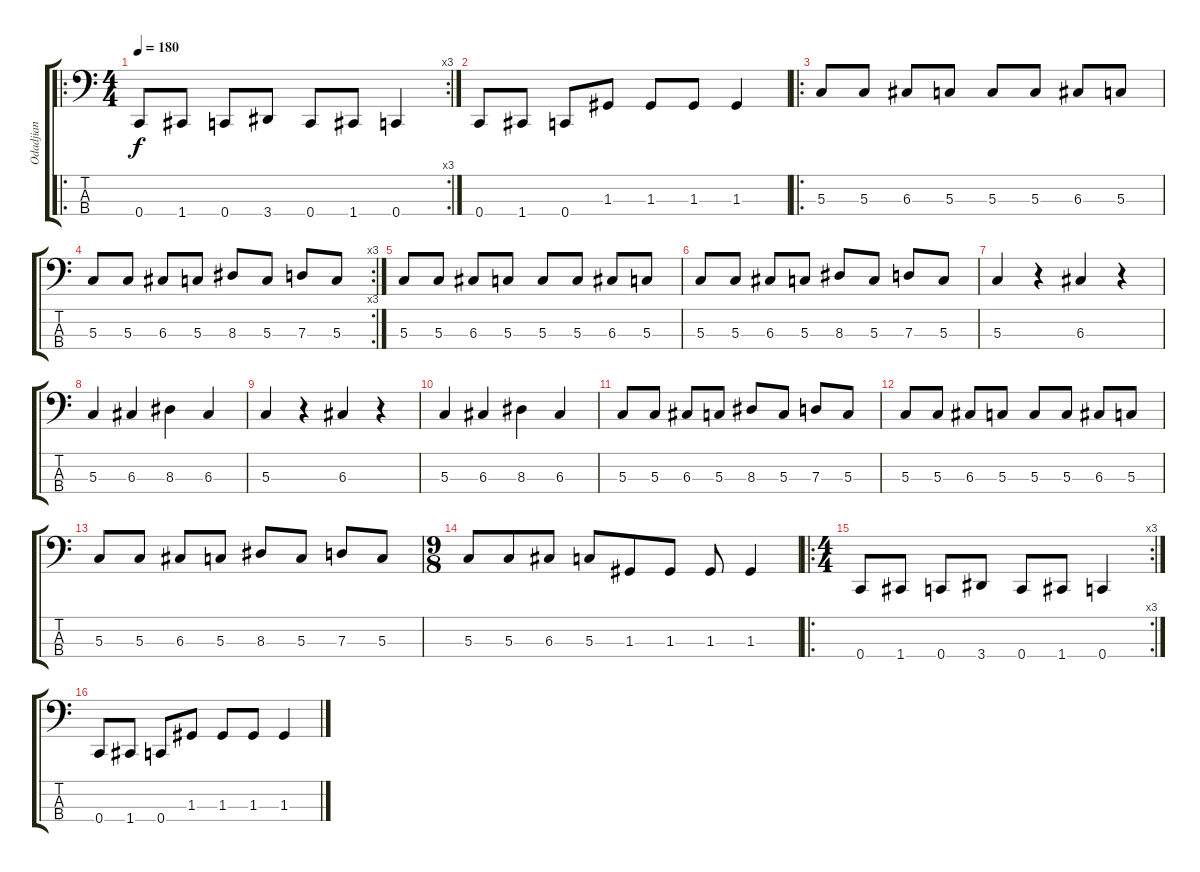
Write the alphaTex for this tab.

\track ("Odadjian" "Odadjian") {instrument electricbasspick}
\staff {score tabs}
\tuning (F2 C2 G1 C1) {hide}
\ro
\rc 3
\ts (4 4)
\tempo 180
\clef f4
\ks c
0.4.8{dy f} 1.4.8 0.4.8 3.4.8 0.4.8 1.4.8 0.4.4 |
0.4.8 1.4.8 0.4.8 1.3.8 1.3.8 1.3.8 1.3.4 |
\ro
5.3.8{instrument electricbasspick} 5.3.8 6.3.8 5.3.8 5.3.8 5.3.8 6.3.8 5.3.8 |
\rc 3
5.3.8 5.3.8 6.3.8 5.3.8 8.3.8 5.3.8 7.3.8 5.3.8 |
5.3.8{instrument electricbasspick} 5.3.8 6.3.8 5.3.8 5.3.8 5.3.8 6.3.8 5.3.8 |
5.3.8 5.3.8 6.3.8 5.3.8 8.3.8 5.3.8 7.3.8 5.3.8 |
5.3.4 r.4 6.3.4 r.4 |
5.3.4 6.3.4 8.3.4 6.3.4 |
5.3.4 r.4 6.3.4 r.4 |
5.3.4 6.3.4 8.3.4 6.3.4 |
5.3.8 5.3.8 6.3.8 5.3.8 8.3.8 5.3.8 7.3.8 5.3.8 |
5.3.8 5.3.8 6.3.8 5.3.8 5.3.8 5.3.8 6.3.8 5.3.8 |
5.3.8 5.3.8 6.3.8 5.3.8 8.3.8 5.3.8 7.3.8 5.3.8 |
\ts (9 8)
5.3.8 5.3.8 6.3.8 5.3.8 1.3.8 1.3.8 1.3.8 1.3.4 |
\ro
\rc 3
\ts (4 4)
0.4.8 1.4.8 0.4.8 3.4.8 0.4.8 1.4.8 0.4.4 |
0.4.8 1.4.8 0.4.8 1.3.8 1.3.8 1.3.8 1.3.4
